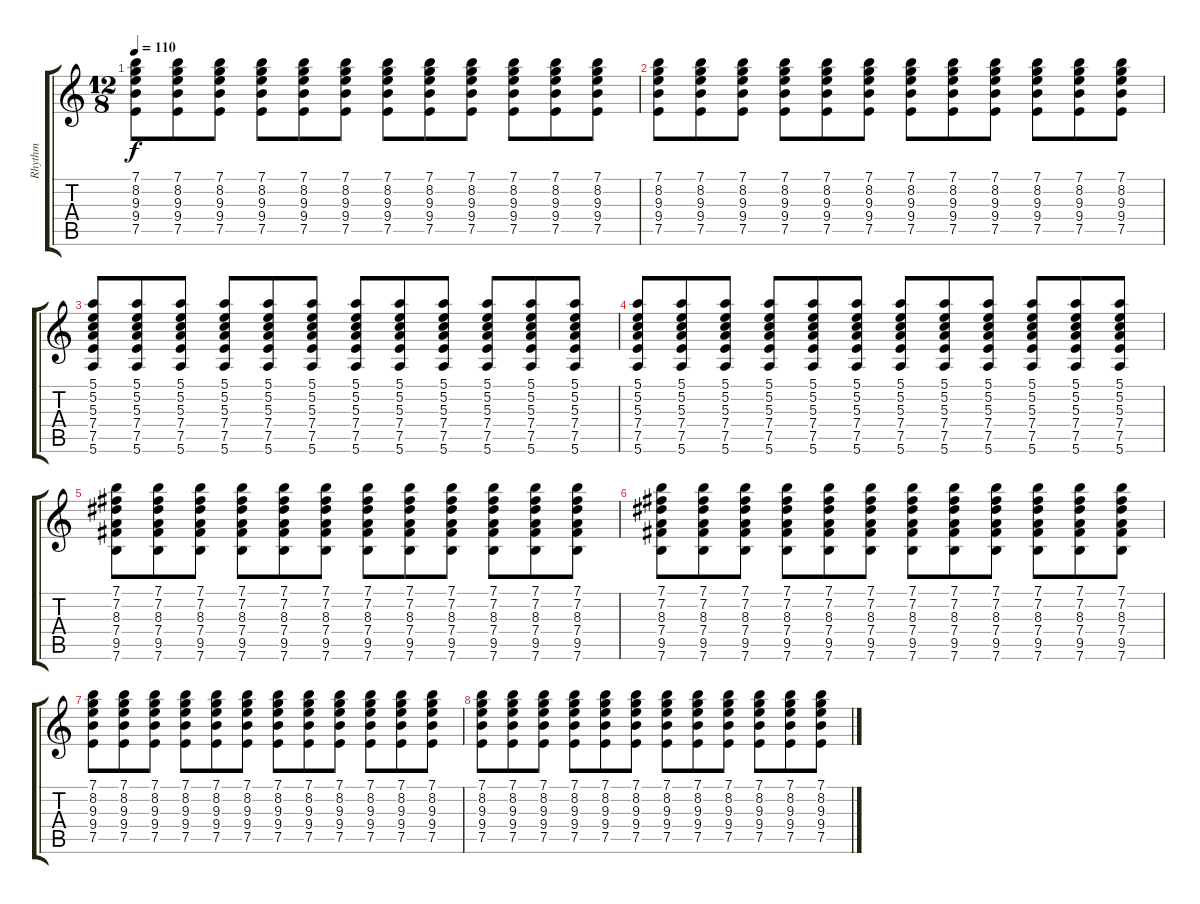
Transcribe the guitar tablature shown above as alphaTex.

\track ("Rhythm" "Rhythm") {instrument acousticguitarnylon}
\staff {score tabs}
\tuning (E4 B3 G3 D3 A2 E2) {hide}
\ts (12 8)
\tempo 110
\clef g2
\ks c
(7.1 8.2 9.3 9.4 7.5).8{dy f} (7.1 8.2 9.3 9.4 7.5).8 (7.1 8.2 9.3 9.4 7.5).8 (7.1 8.2 9.3 9.4 7.5).8 (7.1 8.2 9.3 9.4 7.5).8 (7.1 8.2 9.3 9.4 7.5).8 (7.1 8.2 9.3 9.4 7.5).8 (7.1 8.2 9.3 9.4 7.5).8 (7.1 8.2 9.3 9.4 7.5).8 (7.1 8.2 9.3 9.4 7.5).8 (7.1 8.2 9.3 9.4 7.5).8 (7.1 8.2 9.3 9.4 7.5).8 |
(7.1 8.2 9.3 9.4 7.5).8 (7.1 8.2 9.3 9.4 7.5).8 (7.1 8.2 9.3 9.4 7.5).8 (7.1 8.2 9.3 9.4 7.5).8 (7.1 8.2 9.3 9.4 7.5).8 (7.1 8.2 9.3 9.4 7.5).8 (7.1 8.2 9.3 9.4 7.5).8 (7.1 8.2 9.3 9.4 7.5).8 (7.1 8.2 9.3 9.4 7.5).8 (7.1 8.2 9.3 9.4 7.5).8 (7.1 8.2 9.3 9.4 7.5).8 (7.1 8.2 9.3 9.4 7.5).8 |
(5.1 5.2 5.3 7.4 7.5 5.6).8 (5.1 5.2 5.3 7.4 7.5 5.6).8 (5.1 5.2 5.3 7.4 7.5 5.6).8 (5.1 5.2 5.3 7.4 7.5 5.6).8 (5.1 5.2 5.3 7.4 7.5 5.6).8 (5.1 5.2 5.3 7.4 7.5 5.6).8 (5.1 5.2 5.3 7.4 7.5 5.6).8 (5.1 5.2 5.3 7.4 7.5 5.6).8 (5.1 5.2 5.3 7.4 7.5 5.6).8 (5.1 5.2 5.3 7.4 7.5 5.6).8 (5.1 5.2 5.3 7.4 7.5 5.6).8 (5.1 5.2 5.3 7.4 7.5 5.6).8 |
(5.1 5.2 5.3 7.4 7.5 5.6).8 (5.1 5.2 5.3 7.4 7.5 5.6).8 (5.1 5.2 5.3 7.4 7.5 5.6).8 (5.1 5.2 5.3 7.4 7.5 5.6).8 (5.1 5.2 5.3 7.4 7.5 5.6).8 (5.1 5.2 5.3 7.4 7.5 5.6).8 (5.1 5.2 5.3 7.4 7.5 5.6).8 (5.1 5.2 5.3 7.4 7.5 5.6).8 (5.1 5.2 5.3 7.4 7.5 5.6).8 (5.1 5.2 5.3 7.4 7.5 5.6).8 (5.1 5.2 5.3 7.4 7.5 5.6).8 (5.1 5.2 5.3 7.4 7.5 5.6).8 |
(7.1 7.2 8.3 7.4 9.5 7.6).8 (7.1 7.2 8.3 7.4 9.5 7.6).8 (7.1 7.2 8.3 7.4 9.5 7.6).8 (7.1 7.2 8.3 7.4 9.5 7.6).8 (7.1 7.2 8.3 7.4 9.5 7.6).8 (7.1 7.2 8.3 7.4 9.5 7.6).8 (7.1 7.2 8.3 7.4 9.5 7.6).8 (7.1 7.2 8.3 7.4 9.5 7.6).8 (7.1 7.2 8.3 7.4 9.5 7.6).8 (7.1 7.2 8.3 7.4 9.5 7.6).8 (7.1 7.2 8.3 7.4 9.5 7.6).8 (7.1 7.2 8.3 7.4 9.5 7.6).8 |
(7.1 7.2 8.3 7.4 9.5 7.6).8 (7.1 7.2 8.3 7.4 9.5 7.6).8 (7.1 7.2 8.3 7.4 9.5 7.6).8 (7.1 7.2 8.3 7.4 9.5 7.6).8 (7.1 7.2 8.3 7.4 9.5 7.6).8 (7.1 7.2 8.3 7.4 9.5 7.6).8 (7.1 7.2 8.3 7.4 9.5 7.6).8 (7.1 7.2 8.3 7.4 9.5 7.6).8 (7.1 7.2 8.3 7.4 9.5 7.6).8 (7.1 7.2 8.3 7.4 9.5 7.6).8 (7.1 7.2 8.3 7.4 9.5 7.6).8 (7.1 7.2 8.3 7.4 9.5 7.6).8 |
(7.1 8.2 9.3 9.4 7.5).8 (7.1 8.2 9.3 9.4 7.5).8 (7.1 8.2 9.3 9.4 7.5).8 (7.1 8.2 9.3 9.4 7.5).8 (7.1 8.2 9.3 9.4 7.5).8 (7.1 8.2 9.3 9.4 7.5).8 (7.1 8.2 9.3 9.4 7.5).8 (7.1 8.2 9.3 9.4 7.5).8 (7.1 8.2 9.3 9.4 7.5).8 (7.1 8.2 9.3 9.4 7.5).8 (7.1 8.2 9.3 9.4 7.5).8 (7.1 8.2 9.3 9.4 7.5).8 |
(7.1 8.2 9.3 9.4 7.5).8 (7.1 8.2 9.3 9.4 7.5).8 (7.1 8.2 9.3 9.4 7.5).8 (7.1 8.2 9.3 9.4 7.5).8 (7.1 8.2 9.3 9.4 7.5).8 (7.1 8.2 9.3 9.4 7.5).8 (7.1 8.2 9.3 9.4 7.5).8 (7.1 8.2 9.3 9.4 7.5).8 (7.1 8.2 9.3 9.4 7.5).8 (7.1 8.2 9.3 9.4 7.5).8 (7.1 8.2 9.3 9.4 7.5).8 (7.1 8.2 9.3 9.4 7.5).8
